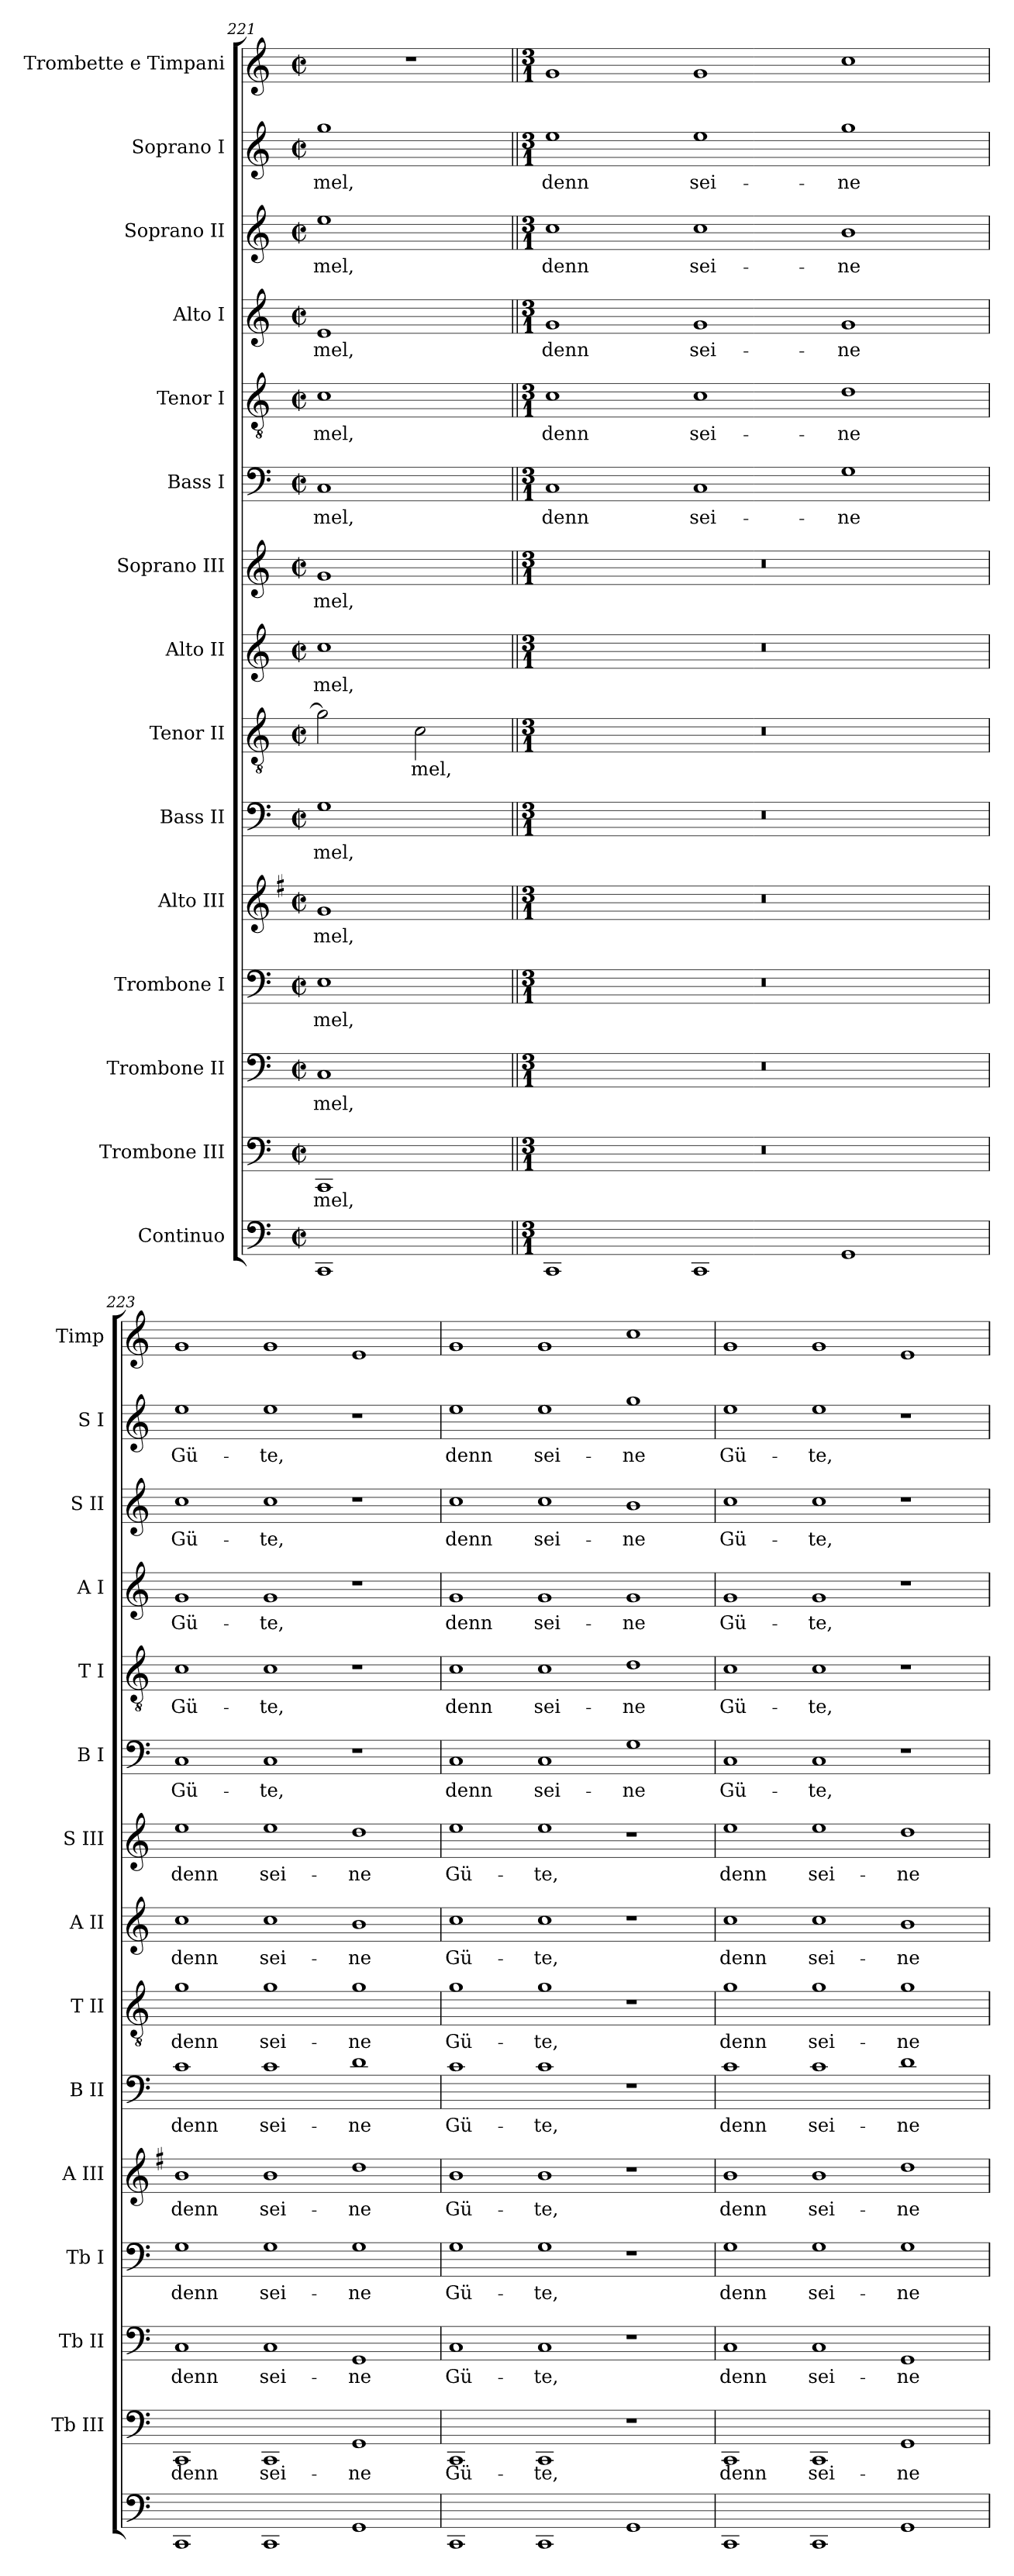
**kern	**kern	**text	**kern	**text	**kern	**text	**kern	**text	**kern	**text	**kern	**text	**kern	**text	**kern	**text	**kern	**text	**kern	**text	**kern	**text	**kern	**text	**kern	**text	**kern
*part15	*part14	*part14	*part13	*part13	*part12	*part12	*part11	*part11	*part10	*part10	*part9	*part9	*part8	*part8	*part7	*part7	*part6	*part6	*part5	*part5	*part4	*part4	*part3	*part3	*part2	*part2	*part1
*staff15	*staff14	*staff14	*staff13	*staff13	*staff12	*staff12	*staff11	*staff11	*staff10	*staff10	*staff9	*staff9	*staff8	*staff8	*staff7	*staff7	*staff6	*staff6	*staff5	*staff5	*staff4	*staff4	*staff3	*staff3	*staff2	*staff2	*staff1
*I"Continuo	*I"Trombone III	*	*I"Trombone II	*	*I"Trombone I	*	*I"Alto III	*	*I"Bass II	*	*I"Tenor II	*	*I"Alto II	*	*I"Soprano III	*	*I"Bass I	*	*I"Tenor I	*	*I"Alto I	*	*I"Soprano II	*	*I"Soprano I	*	*I"Trombette  e Timpani
*	*I'Tb III	*	*I'Tb II	*	*I'Tb I	*	*I'A III	*	*I'B II	*	*I'T II	*	*I'A II	*	*I'S III	*	*I'B I	*	*I'T I	*	*I'A I	*	*I'S II	*	*I'S I	*	*I'Timp
!!LO:LB:g=z
*clefF4	*clefF4	*	*clefF4	*	*clefF4	*	*clefG2	*	*clefF4	*	*clefGv2	*	*clefG2	*	*clefG2	*	*clefF4	*	*clefGv2	*	*clefG2	*	*clefG2	*	*clefG2	*	*clefG2
*	*	*	*	*	*	*	*ITrd4c7	*	*	*	*	*	*	*	*	*	*	*	*	*	*	*	*	*	*	*	*
*k[]	*k[]	*	*k[]	*	*k[]	*	*k[]	*	*k[]	*	*k[]	*	*k[]	*	*k[]	*	*k[]	*	*k[]	*	*k[]	*	*k[]	*	*k[]	*	*k[]
*C:	*C:	*	*C:	*	*C:	*	*C:	*	*C:	*	*C:	*	*C:	*	*C:	*	*C:	*	*C:	*	*C:	*	*C:	*	*C:	*	*C:
*M2/2	*M2/2	*	*M2/2	*	*M2/2	*	*M2/2	*	*M2/2	*	*M2/2	*	*M2/2	*	*M2/2	*	*M2/2	*	*M2/2	*	*M2/2	*	*M2/2	*	*M2/2	*	*M2/2
*met(c|)	*met(c|)	*	*met(c|)	*	*met(c|)	*	*met(c|)	*	*met(c|)	*	*met(c|)	*	*met(c|)	*	*met(c|)	*	*met(c|)	*	*met(c|)	*	*met(c|)	*	*met(c|)	*	*met(c|)	*	*met(c|)
=221	=221	=221	=221	=221	=221	=221	=221	=221	=221	=221	=221	=221	=221	=221	=221	=221	=221	=221	=221	=221	=221	=221	=221	=221	=221	=221	=221
!	!	!LO:LY:b	!	!LO:LY:b	!	!LO:LY:b	!	!LO:LY:b	!	!LO:LY:b	!	!	!	!LO:LY:b	!	!LO:LY:b	!	!LO:LY:b	!	!LO:LY:b	!	!LO:LY:b	!	!LO:LY:b	!	!LO:LY:b	!
1CC	1CC	-mel,	1C	mel,	1E	-mel,	1c	mel,	1G	-mel,	2g]	.	1cc	mel,	1g	mel,	1C	-mel,	1c	mel,	1e	mel,	1ee	-mel,	1gg	mel,	1r
!	!	!	!	!	!	!	!	!	!	!	!	!LO:LY:b	!	!	!	!	!	!	!	!	!	!	!	!	!	!	!
.	.	.	.	.	.	.	.	.	.	.	2c	mel,	.	.	.	.	.	.	.	.	.	.	.	.	.	.	.
=222||	=222||	=222||	=222||	=222||	=222||	=222||	=222||	=222||	=222||	=222||	=222||	=222||	=222||	=222||	=222||	=222||	=222||	=222||	=222||	=222||	=222||	=222||	=222||	=222||	=222||	=222||	=222||
*M3/1	*M3/1	*	*M3/1	*	*M3/1	*	*M3/1	*	*M3/1	*	*M3/1	*	*M3/1	*	*M3/1	*	*M3/1	*	*M3/1	*	*M3/1	*	*M3/1	*	*M3/1	*	*M3/1
!	!LO:N:vis=0	!	!LO:N:vis=0	!	!LO:N:vis=0	!	!LO:N:vis=0	!	!LO:N:vis=0	!	!LO:N:vis=0	!	!LO:N:vis=0	!	!LO:N:vis=0	!	!	!LO:LY:b	!	!LO:LY:b	!	!LO:LY:b	!	!LO:LY:b	!	!LO:LY:b	!
1CC	0.r	.	0.r	.	0.r	.	0.r	.	0.r	.	0.r	.	0.r	.	0.r	.	1C	denn	1c	denn	1g	denn	1cc	denn	1ee	denn	1g
!	!	!	!	!	!	!	!	!	!	!	!	!	!	!	!	!	!	!LO:LY:b	!	!LO:LY:b	!	!LO:LY:b	!	!LO:LY:b	!	!LO:LY:b	!
1CC	.	.	.	.	.	.	.	.	.	.	.	.	.	.	.	.	1C	sei-	1c	sei-	1g	sei-	1cc	sei-	1ee	sei-	1g
!	!	!	!	!	!	!	!	!	!	!	!	!	!	!	!	!	!	!LO:LY:b	!	!LO:LY:b	!	!LO:LY:b	!	!LO:LY:b	!	!LO:LY:b	!
1GG	.	.	.	.	.	.	.	.	.	.	.	.	.	.	.	.	1G	-ne	1d	-ne	1g	-ne	1b	-ne	1gg	-ne	1cc
=223	=223	=223	=223	=223	=223	=223	=223	=223	=223	=223	=223	=223	=223	=223	=223	=223	=223	=223	=223	=223	=223	=223	=223	=223	=223	=223	=223
!	!	!LO:LY:b	!	!LO:LY:b	!	!LO:LY:b	!	!LO:LY:b	!	!LO:LY:b	!	!LO:LY:b	!	!LO:LY:b	!	!LO:LY:b	!	!LO:LY:b	!	!LO:LY:b	!	!LO:LY:b	!	!LO:LY:b	!	!LO:LY:b	!
1CC	1CC	denn	1C	denn	1G	denn	1e	denn	1c	denn	1g	denn	1cc	denn	1ee	denn	1C	Gü-	1c	Gü-	1g	Gü-	1cc	Gü-	1ee	Gü-	1g
!	!	!LO:LY:b	!	!LO:LY:b	!	!LO:LY:b	!	!LO:LY:b	!	!LO:LY:b	!	!LO:LY:b	!	!LO:LY:b	!	!LO:LY:b	!	!LO:LY:b	!	!LO:LY:b	!	!LO:LY:b	!	!LO:LY:b	!	!LO:LY:b	!
1CC	1CC	sei-	1C	sei-	1G	sei-	1e	sei-	1c	sei-	1g	sei-	1cc	sei-	1ee	sei-	1C	-te,	1c	-te,	1g	-te,	1cc	-te,	1ee	-te,	1g
!	!	!LO:LY:b	!	!LO:LY:b	!	!LO:LY:b	!	!LO:LY:b	!	!LO:LY:b	!	!LO:LY:b	!	!LO:LY:b	!	!LO:LY:b	!	!	!	!	!	!	!	!	!	!	!
1GG	1GG	-ne	1GG	-ne	1G	-ne	1g	-ne	1d	-ne	1g	-ne	1b	-ne	1dd	-ne	1r	.	1r	.	1r	.	1r	.	1r	.	1e
=224	=224	=224	=224	=224	=224	=224	=224	=224	=224	=224	=224	=224	=224	=224	=224	=224	=224	=224	=224	=224	=224	=224	=224	=224	=224	=224	=224
!	!	!LO:LY:b	!	!LO:LY:b	!	!LO:LY:b	!	!LO:LY:b	!	!LO:LY:b	!	!LO:LY:b	!	!LO:LY:b	!	!LO:LY:b	!	!LO:LY:b	!	!LO:LY:b	!	!LO:LY:b	!	!LO:LY:b	!	!LO:LY:b	!
1CC	1CC	Gü-	1C	Gü-	1G	Gü-	1e	Gü-	1c	Gü-	1g	Gü-	1cc	Gü-	1ee	Gü-	1C	denn	1c	denn	1g	denn	1cc	denn	1ee	denn	1g
!	!	!LO:LY:b	!	!LO:LY:b	!	!LO:LY:b	!	!LO:LY:b	!	!LO:LY:b	!	!LO:LY:b	!	!LO:LY:b	!	!LO:LY:b	!	!LO:LY:b	!	!LO:LY:b	!	!LO:LY:b	!	!LO:LY:b	!	!LO:LY:b	!
1CC	1CC	-te,	1C	-te,	1G	-te,	1e	-te,	1c	-te,	1g	-te,	1cc	-te,	1ee	-te,	1C	sei-	1c	sei-	1g	sei-	1cc	sei-	1ee	sei-	1g
!	!	!	!	!	!	!	!	!	!	!	!	!	!	!	!	!	!	!LO:LY:b	!	!LO:LY:b	!	!LO:LY:b	!	!LO:LY:b	!	!LO:LY:b	!
1GG	1r	.	1r	.	1r	.	1r	.	1r	.	1r	.	1r	.	1r	.	1G	-ne	1d	-ne	1g	-ne	1b	-ne	1gg	-ne	1cc
=225	=225	=225	=225	=225	=225	=225	=225	=225	=225	=225	=225	=225	=225	=225	=225	=225	=225	=225	=225	=225	=225	=225	=225	=225	=225	=225	=225
!	!	!LO:LY:b	!	!LO:LY:b	!	!LO:LY:b	!	!LO:LY:b	!	!LO:LY:b	!	!LO:LY:b	!	!LO:LY:b	!	!LO:LY:b	!	!LO:LY:b	!	!LO:LY:b	!	!LO:LY:b	!	!LO:LY:b	!	!LO:LY:b	!
1CC	1CC	denn	1C	denn	1G	denn	1e	denn	1c	denn	1g	denn	1cc	denn	1ee	denn	1C	Gü-	1c	Gü-	1g	Gü-	1cc	Gü-	1ee	Gü-	1g
!	!	!LO:LY:b	!	!LO:LY:b	!	!LO:LY:b	!	!LO:LY:b	!	!LO:LY:b	!	!LO:LY:b	!	!LO:LY:b	!	!LO:LY:b	!	!LO:LY:b	!	!LO:LY:b	!	!LO:LY:b	!	!LO:LY:b	!	!LO:LY:b	!
1CC	1CC	sei-	1C	sei-	1G	sei-	1e	sei-	1c	sei-	1g	sei-	1cc	sei-	1ee	sei-	1C	-te,	1c	-te,	1g	-te,	1cc	-te,	1ee	-te,	1g
!	!	!LO:LY:b	!	!LO:LY:b	!	!LO:LY:b	!	!LO:LY:b	!	!LO:LY:b	!	!LO:LY:b	!	!LO:LY:b	!	!LO:LY:b	!	!	!	!	!	!	!	!	!	!	!
1GG	1GG	-ne	1GG	-ne	1G	-ne	1g	-ne	1d	-ne	1g	-ne	1b	-ne	1dd	-ne	1r	.	1r	.	1r	.	1r	.	1r	.	1e
=	=	=	=	=	=	=	=	=	=	=	=	=	=	=	=	=	=	=	=	=	=	=	=	=	=	=	=
*-	*-	*-	*-	*-	*-	*-	*-	*-	*-	*-	*-	*-	*-	*-	*-	*-	*-	*-	*-	*-	*-	*-	*-	*-	*-	*-	*-
